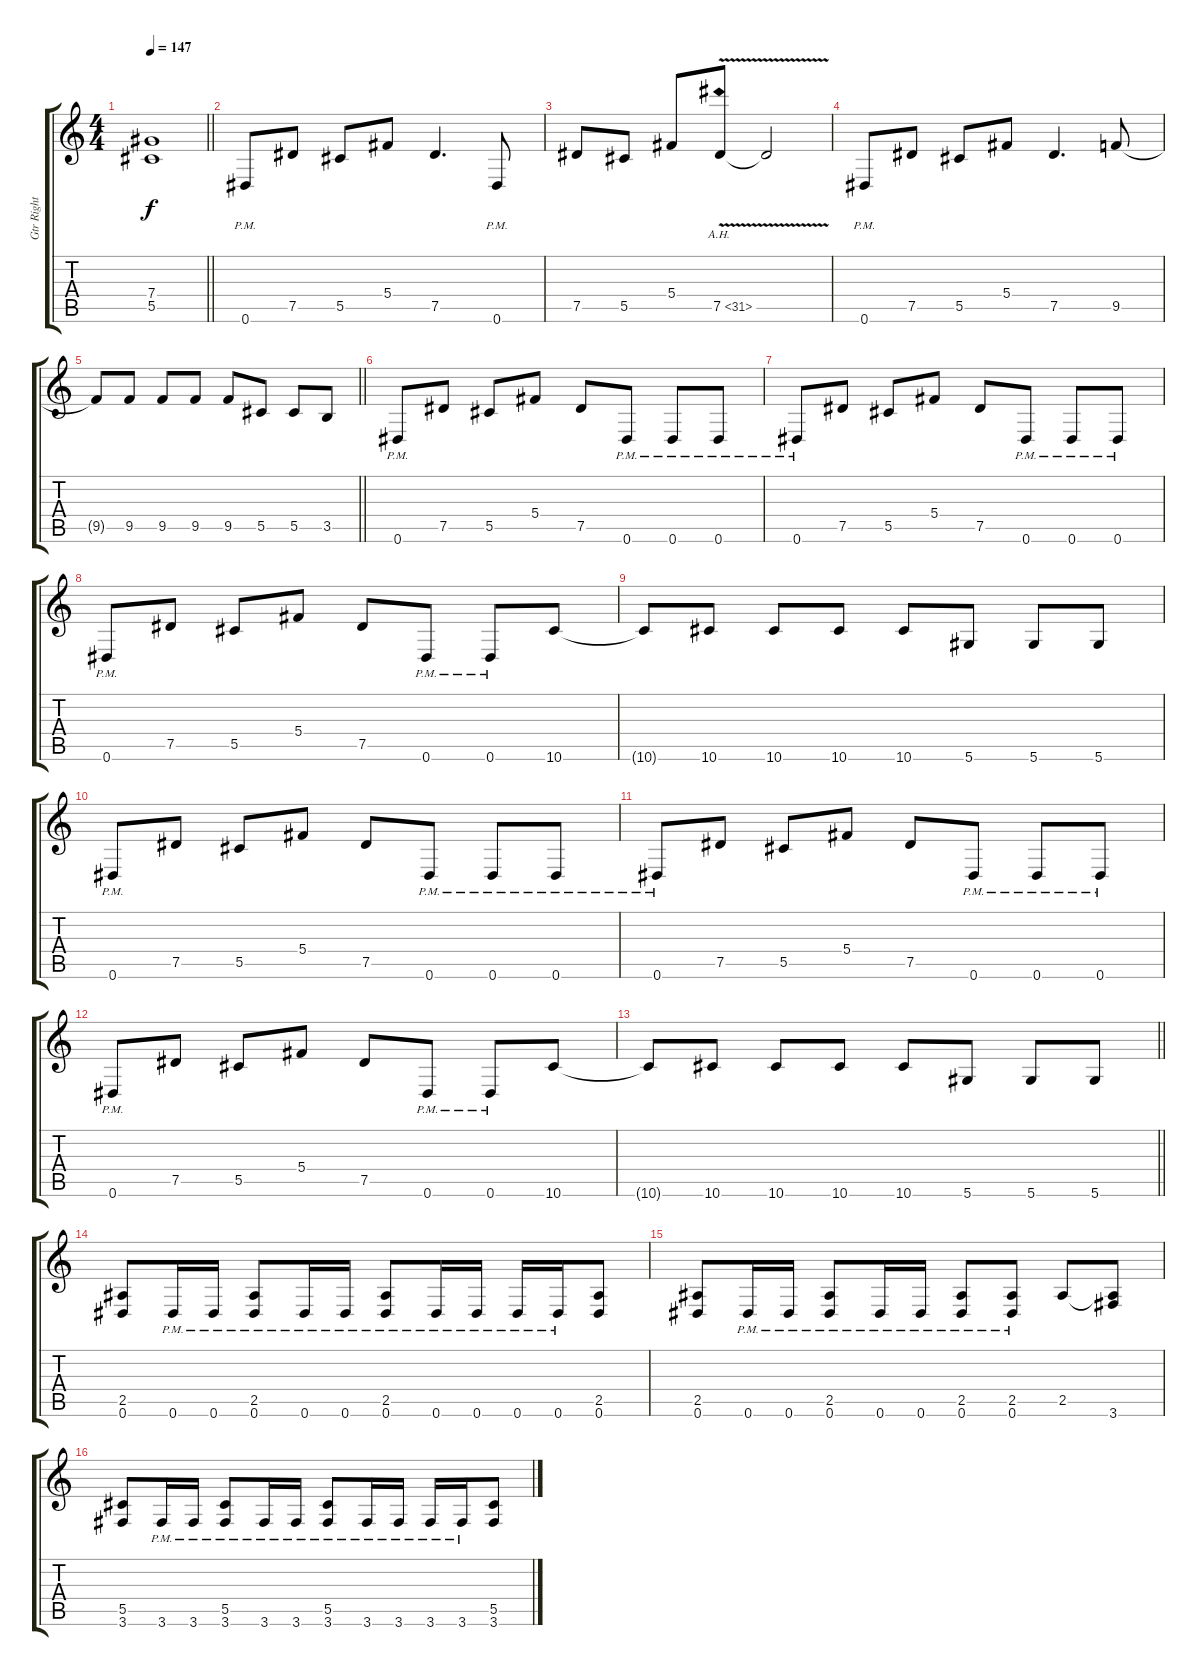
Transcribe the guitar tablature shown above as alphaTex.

\track ("Gtr Right" "Gtr Right") {instrument distortionguitar}
\staff {score tabs}
\tuning (Eb4 Bb3 Gb3 Db3 Ab2 Eb2) {hide}
\ts (4 4)
\tempo 147
\clef g2
\barLineRight lightlight
\ks c
(7.4{t} 5.5{t}).1{dy f} |
\section ("" "")
0.6{pm}.8 7.5.8 5.5.8 5.4.8 7.5.4{d} 0.6{pm}.8 |
7.5.8 5.5.8 5.4.8 7.5{ah 24 v}.8 7.5{t}.2 |
0.6{pm}.8 7.5.8 5.5.8 5.4.8 7.5.4{d} 9.5.8 |
\barLineRight lightlight
9.5{t}.8 9.5.8 9.5.8 9.5.8 9.5.8 5.5.8 5.5.8 3.5.8 |
\section ("" "")
0.6{pm}.8 7.5.8 5.5.8 5.4.8 7.5.8 0.6{pm}.8 0.6{pm}.8 0.6{pm}.8 |
0.6{pm}.8 7.5.8 5.5.8 5.4.8 7.5.8 0.6{pm}.8 0.6{pm}.8 0.6{pm}.8 |
0.6{pm}.8 7.5.8 5.5.8 5.4.8 7.5.8 0.6{pm}.8 0.6{pm}.8 10.6.8 |
10.6{t}.8 10.6.8 10.6.8 10.6.8 10.6.8 5.6.8 5.6.8 5.6.8 |
0.6{pm}.8 7.5.8 5.5.8 5.4.8 7.5.8 0.6{pm}.8 0.6{pm}.8 0.6{pm}.8 |
0.6{pm}.8 7.5.8 5.5.8 5.4.8 7.5.8 0.6{pm}.8 0.6{pm}.8 0.6{pm}.8 |
0.6{pm}.8 7.5.8 5.5.8 5.4.8 7.5.8 0.6{pm}.8 0.6{pm}.8 10.6.8 |
\barLineRight lightlight
10.6{t}.8 10.6.8 10.6.8 10.6.8 10.6.8 5.6.8 5.6.8 5.6.8 |
\section ("" "")
(2.5 0.6).8 0.6{pm}.16 0.6{pm}.16 (2.5{pm} 0.6{pm}).8 0.6{pm}.16 0.6{pm}.16 (2.5{pm} 0.6{pm}).8 0.6{pm}.16 0.6{pm}.16 0.6{pm}.16 0.6{pm}.16 (2.5 0.6).8 |
(2.5 0.6).8 0.6{pm}.16 0.6{pm}.16 (2.5{pm} 0.6{pm}).8 0.6{pm}.16 0.6{pm}.16 (2.5{pm} 0.6{pm}).8 (2.5{pm} 0.6{pm}).8 2.5.8 (2.5{t} 3.6).8 |
(5.5 3.6).8 3.6{pm}.16 3.6{pm}.16 (5.5{pm} 3.6{pm}).8 3.6{pm}.16 3.6{pm}.16 (5.5{pm} 3.6{pm}).8 3.6{pm}.16 3.6{pm}.16 3.6{pm}.16 3.6{pm}.16 (5.5 3.6).8
